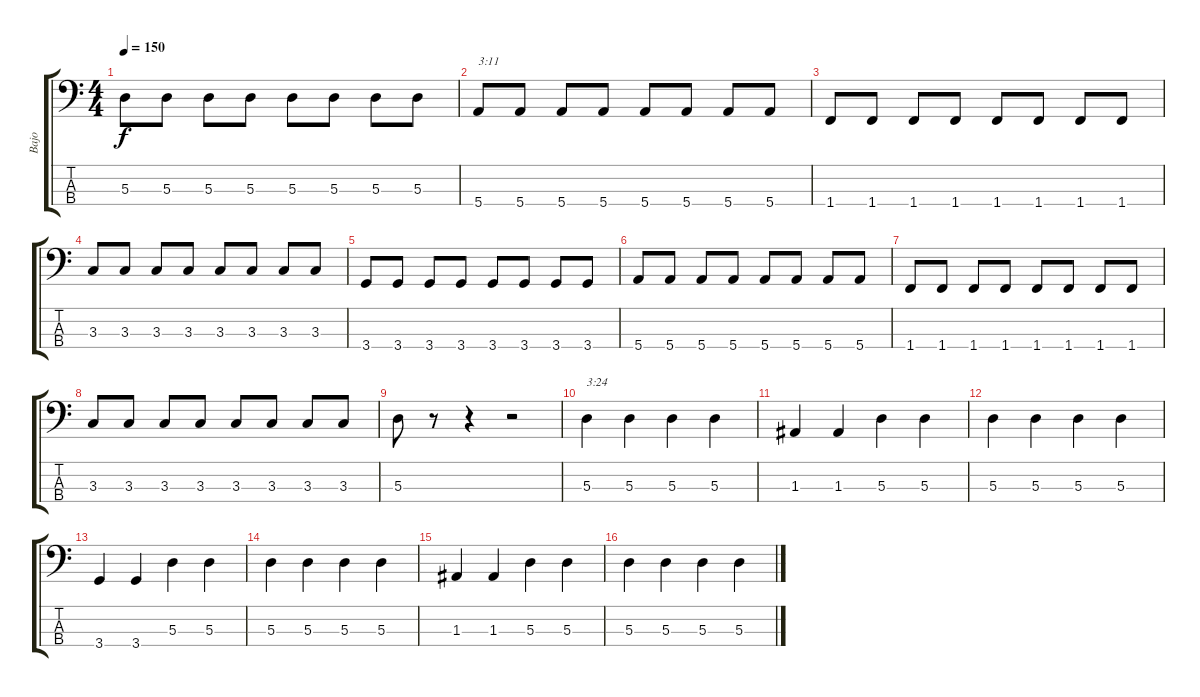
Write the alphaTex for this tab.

\track ("Bajo" "Bajo") {instrument electricbassfinger}
\staff {score tabs}
\tuning (G2 D2 A1 E1) {hide}
\ts (4 4)
\tempo 150
\clef f4
\ks c
5.3.8{dy f} 5.3.8 5.3.8 5.3.8 5.3.8 5.3.8 5.3.8 5.3.8 |
5.4.8{txt "3:11"} 5.4.8 5.4.8 5.4.8 5.4.8 5.4.8 5.4.8 5.4.8 |
1.4.8 1.4.8 1.4.8 1.4.8 1.4.8 1.4.8 1.4.8 1.4.8 |
3.3.8 3.3.8 3.3.8 3.3.8 3.3.8 3.3.8 3.3.8 3.3.8 |
3.4.8 3.4.8 3.4.8 3.4.8 3.4.8 3.4.8 3.4.8 3.4.8 |
5.4.8 5.4.8 5.4.8 5.4.8 5.4.8 5.4.8 5.4.8 5.4.8 |
1.4.8 1.4.8 1.4.8 1.4.8 1.4.8 1.4.8 1.4.8 1.4.8 |
3.3.8 3.3.8 3.3.8 3.3.8 3.3.8 3.3.8 3.3.8 3.3.8 |
5.3.8 r.8 r.4 r.2 |
5.3.4{txt "3:24"} 5.3.4 5.3.4 5.3.4 |
1.3.4 1.3.4 5.3.4 5.3.4 |
5.3.4 5.3.4 5.3.4 5.3.4 |
3.4.4 3.4.4 5.3.4 5.3.4 |
5.3.4 5.3.4 5.3.4 5.3.4 |
1.3.4 1.3.4 5.3.4 5.3.4 |
5.3.4 5.3.4 5.3.4 5.3.4
